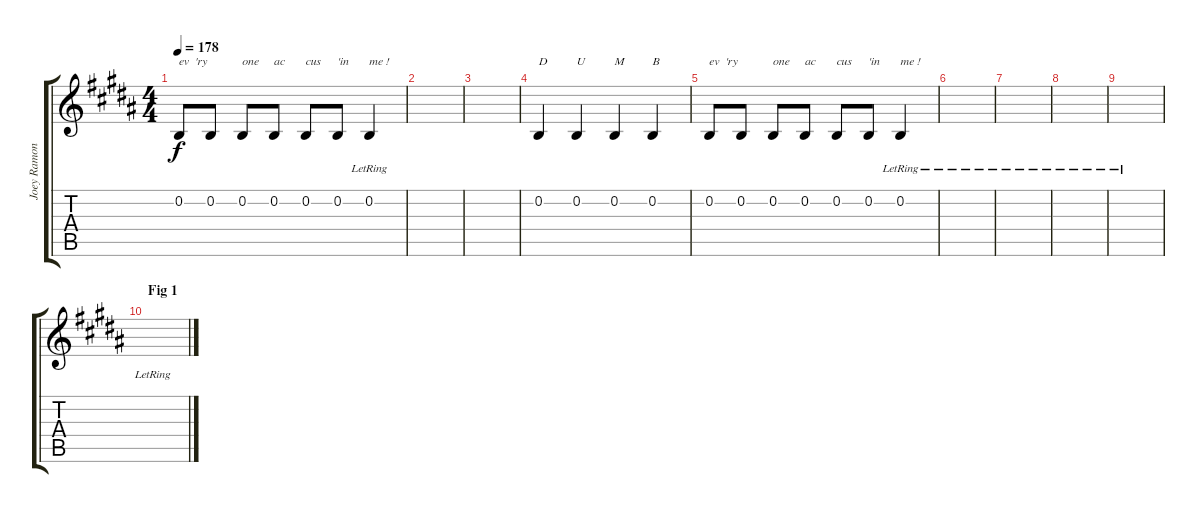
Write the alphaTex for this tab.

\track ("Joey Ramone - Vocals" "Joey Ramon") {instrument lead6voice}
\staff {score tabs}
\tuning (E4 B3 G3 D3 A2 E2) {hide}
\ts (4 4)
\tempo 178
\clef g2
\ks b
0.2.8{txt "ev  'ry" dy f} 0.2.8 0.2.8{txt "one"} 0.2.8{txt "ac"} 0.2.8{txt "cus"} 0.2.8{txt "'in"} 0.2{lr}.4{txt "me !"} |
|
|
0.2.4{txt "D"} 0.2.4{txt "U"} 0.2.4{txt "M"} 0.2.4{txt "B"} |
0.2.8{txt "ev  'ry"} 0.2.8 0.2.8{txt "one"} 0.2.8{txt "ac"} 0.2.8{txt "cus"} 0.2.8{txt "'in"} 0.2{lr}.4{txt "me !"} |
|
|
|
|
\section ("" "Fig 1")
